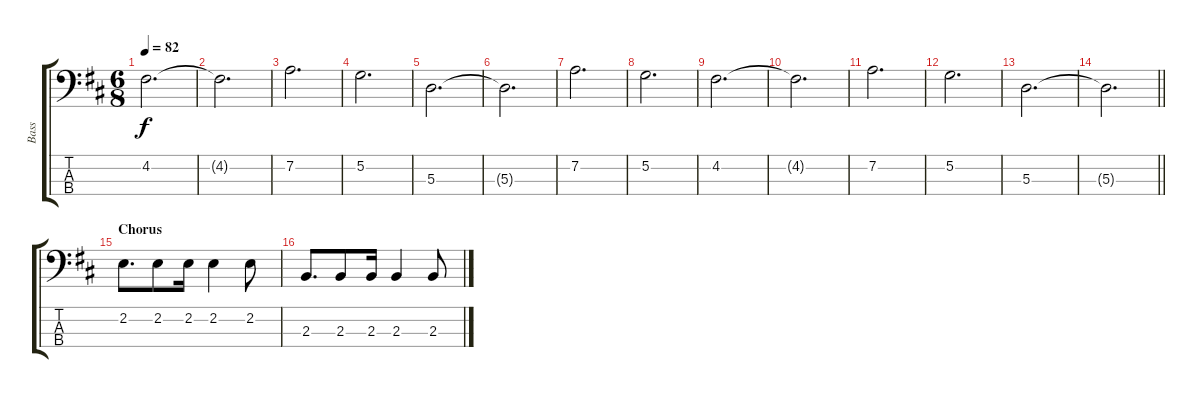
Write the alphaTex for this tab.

\track ("Bass" "Bass") {instrument electricbassfinger}
\staff {score tabs}
\tuning (G2 D2 A1 E1) {hide}
\ts (6 8)
\tempo 82
\clef f4
\ks d
4.2.2{d dy f} |
4.2{t}.2{d} |
7.2.2{d} |
5.2.2{d} |
5.3.2{d} |
5.3{t}.2{d} |
7.2.2{d} |
5.2.2{d} |
4.2.2{d} |
4.2{t}.2{d} |
7.2.2{d} |
5.2.2{d} |
5.3.2{d} |
\barLineRight lightlight
5.3{t}.2{d} |
\section ("" "Chorus")
2.2.8{d} 2.2.8 2.2.16 2.2.4 2.2.8 |
2.3.8{d} 2.3.8 2.3.16 2.3.4 2.3.8
